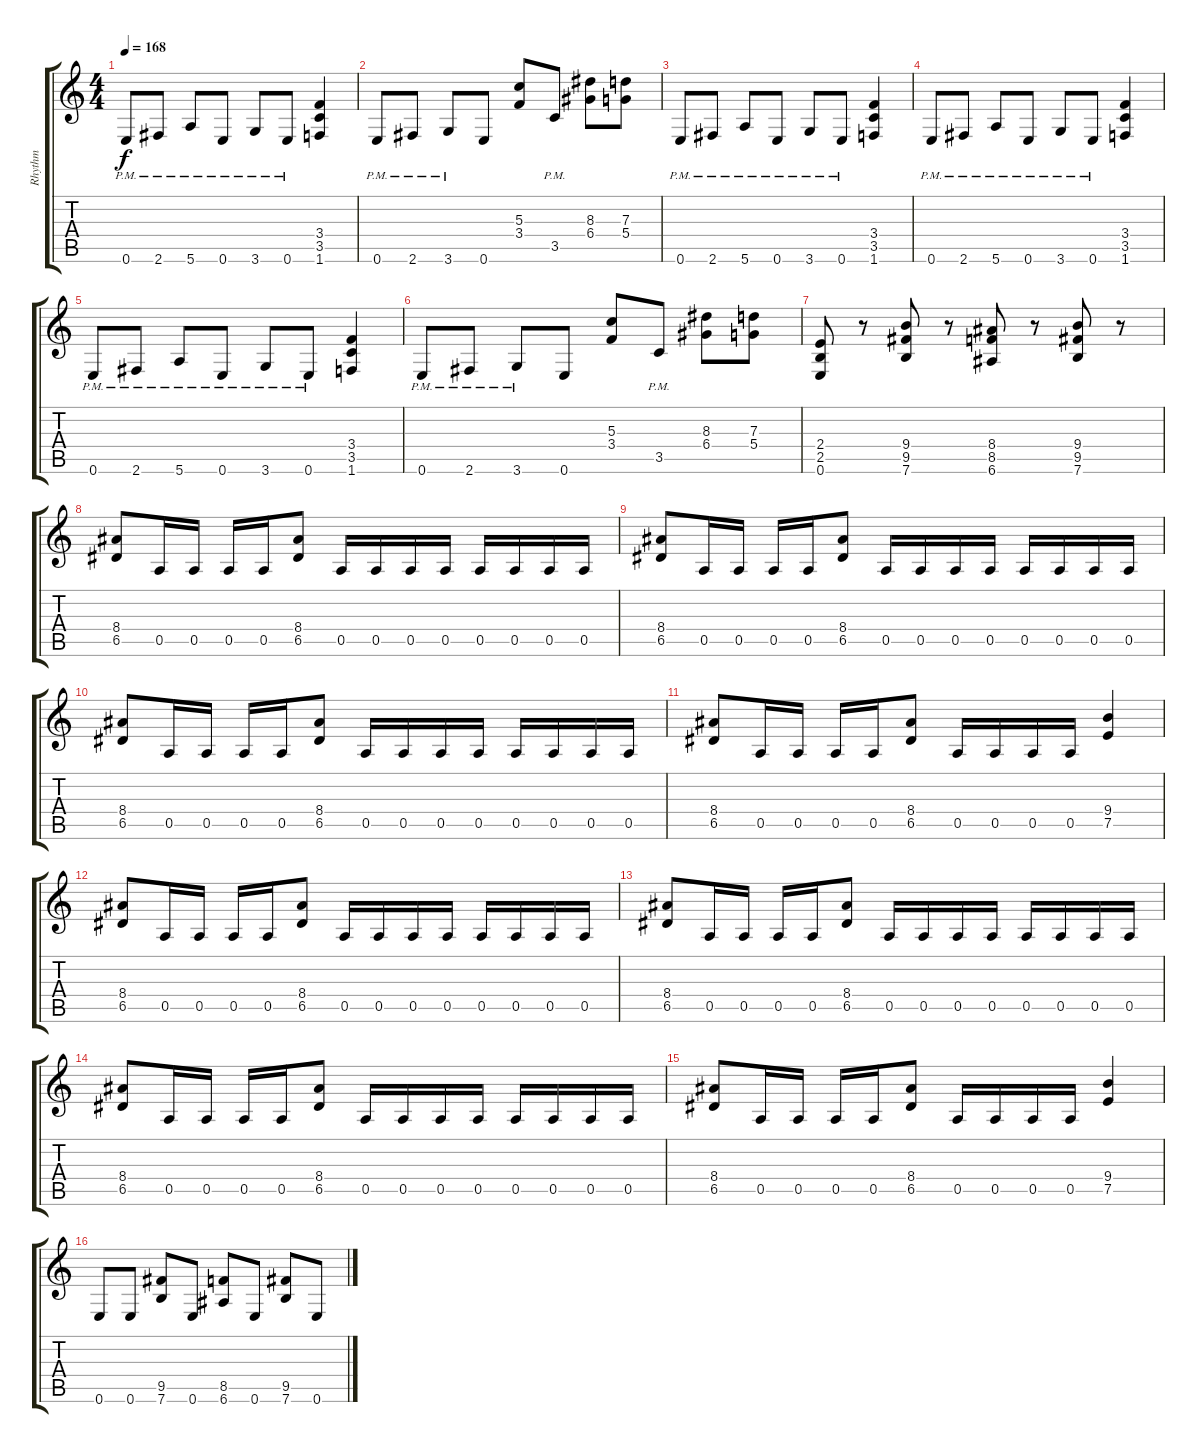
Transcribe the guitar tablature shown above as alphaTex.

\track ("Rhythm" "Rhythm") {instrument distortionguitar}
\staff {score tabs}
\tuning (E4 B3 G3 D3 A2 E2) {hide}
\ts (4 4)
\tempo 168
\clef g2
\ks c
0.6{pm}.8{dy f} 2.6{pm}.8 5.6{pm}.8 0.6{pm}.8 3.6{pm}.8 0.6{pm}.8 (3.4 3.5 1.6).4 |
0.6{pm}.8 2.6{pm}.8 3.6{pm}.8 0.6.8 (5.3 3.4).8 3.5{pm}.8 (8.3 6.4).8 (7.3 5.4).8 |
0.6{pm}.8 2.6{pm}.8 5.6{pm}.8 0.6{pm}.8 3.6{pm}.8 0.6{pm}.8 (3.4 3.5 1.6).4 |
0.6{pm}.8 2.6{pm}.8 5.6{pm}.8 0.6{pm}.8 3.6{pm}.8 0.6{pm}.8 (3.4 3.5 1.6).4 |
0.6{pm}.8 2.6{pm}.8 5.6{pm}.8 0.6{pm}.8 3.6{pm}.8 0.6{pm}.8 (3.4 3.5 1.6).4 |
0.6{pm}.8 2.6{pm}.8 3.6{pm}.8 0.6.8 (5.3 3.4).8 3.5{pm}.8 (8.3 6.4).8 (7.3 5.4).8 |
(2.4 2.5 0.6).8 r.8 (9.4 9.5 7.6).8 r.8 (8.4 8.5 6.6).8 r.8 (9.4 9.5 7.6).8 r.8 |
(8.4 6.5).8 0.5.16 0.5.16 0.5.16 0.5.16 (8.4 6.5).8 0.5.16 0.5.16 0.5.16 0.5.16 0.5.16 0.5.16 0.5.16 0.5.16 |
(8.4 6.5).8 0.5.16 0.5.16 0.5.16 0.5.16 (8.4 6.5).8 0.5.16 0.5.16 0.5.16 0.5.16 0.5.16 0.5.16 0.5.16 0.5.16 |
(8.4 6.5).8 0.5.16 0.5.16 0.5.16 0.5.16 (8.4 6.5).8 0.5.16 0.5.16 0.5.16 0.5.16 0.5.16 0.5.16 0.5.16 0.5.16 |
(8.4 6.5).8 0.5.16 0.5.16 0.5.16 0.5.16 (8.4 6.5).8 0.5.16 0.5.16 0.5.16 0.5.16 (9.4 7.5).4 |
(8.4 6.5).8 0.5.16 0.5.16 0.5.16 0.5.16 (8.4 6.5).8 0.5.16 0.5.16 0.5.16 0.5.16 0.5.16 0.5.16 0.5.16 0.5.16 |
(8.4 6.5).8 0.5.16 0.5.16 0.5.16 0.5.16 (8.4 6.5).8 0.5.16 0.5.16 0.5.16 0.5.16 0.5.16 0.5.16 0.5.16 0.5.16 |
(8.4 6.5).8 0.5.16 0.5.16 0.5.16 0.5.16 (8.4 6.5).8 0.5.16 0.5.16 0.5.16 0.5.16 0.5.16 0.5.16 0.5.16 0.5.16 |
(8.4 6.5).8 0.5.16 0.5.16 0.5.16 0.5.16 (8.4 6.5).8 0.5.16 0.5.16 0.5.16 0.5.16 (9.4 7.5).4 |
0.6.8 0.6.8 (9.5 7.6).8 0.6.8 (8.5 6.6).8 0.6.8 (9.5 7.6).8 0.6.8
